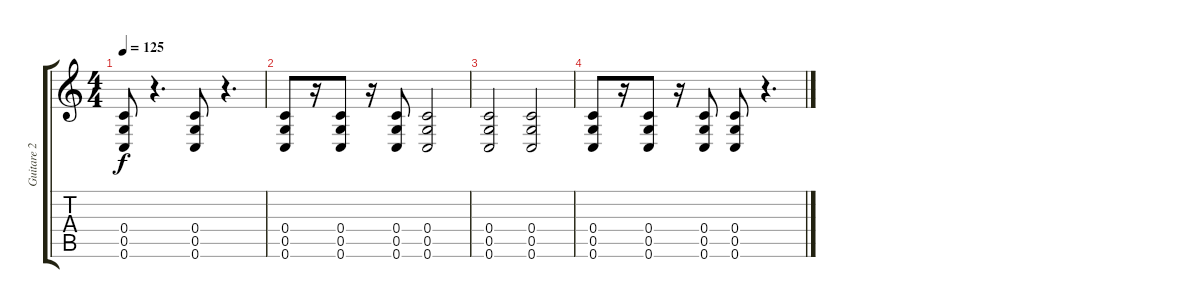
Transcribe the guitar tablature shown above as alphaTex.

\track ("Guitare 2" "Guitare 2") {instrument distortionguitar}
\staff {score tabs}
\tuning (D4 A3 F3 C3 G2 C2) {hide}
\ts (4 4)
\tempo 125
\clef g2
\ks c
(0.4 0.5 0.6).8{dy f volume 0} r.4{d} (0.4 0.5 0.6).8 r.4{d} |
(0.4 0.5 0.6).8 r.16 (0.4 0.5 0.6).8 r.16 (0.4 0.5 0.6).8 (0.4 0.5 0.6).2 |
(0.4 0.5 0.6).2 (0.4 0.5 0.6).2 |
(0.4 0.5 0.6).8 r.16 (0.4 0.5 0.6).8 r.16 (0.4 0.5 0.6).8 (0.4 0.5 0.6).8 r.4{d}
